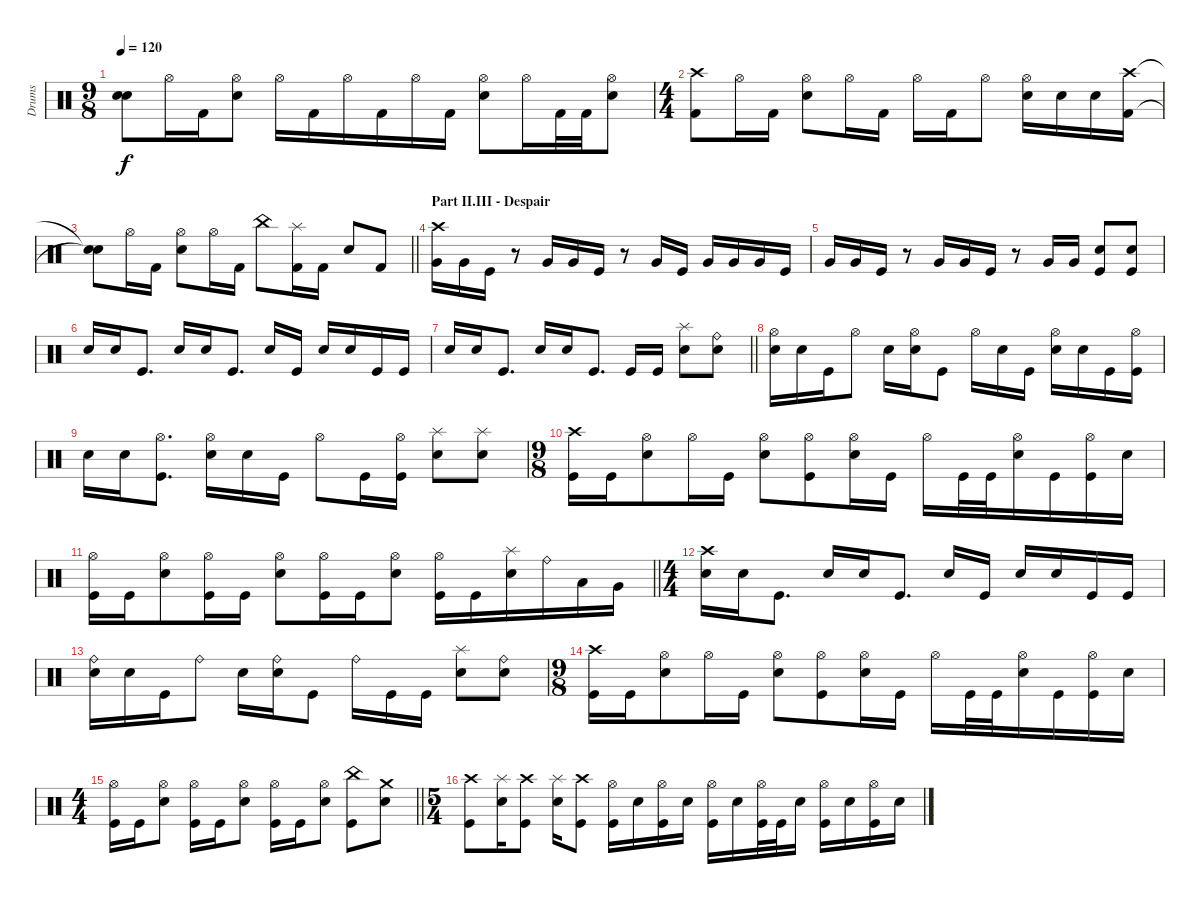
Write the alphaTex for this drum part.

\track ("Drums" "Drums") {instrument percussion}
\staff
\articulation defaults
\ts (9 8)
\tempo 120
\clef neutral
\ks c
("Snare (hit)"{t} "Snare (hit)"{t}).8{dy f} "Hi-Hat (open)".16 "Kick (hit) 2".16 ("Hi-Hat (open)" "Electric Snare (hit)").8 "Hi-Hat (open)".16 "Kick (hit) 2".16 "Hi-Hat (open)".16 "Kick (hit) 2".16 "Hi-Hat (open)".16 "Kick (hit) 2".16 ("Hi-Hat (open)" "Electric Snare (hit)").8 "Hi-Hat (open)".16 "Kick (hit) 2".32 "Kick (hit) 2".32 ("Hi-Hat (open)" "Electric Snare (hit)").8 |
\ts (4 4)
("Crash high (hit)" "Kick (hit) 2").8 "Hi-Hat (open)".16 "Kick (hit) 2".16 ("Hi-Hat (open)" "Electric Snare (hit)").8 "Hi-Hat (open)".16 "Kick (hit) 2".16 "Hi-Hat (open)".16 "Kick (hit) 2".16 "Hi-Hat (open)".8 ("Hi-Hat (open)" "Electric Snare (hit)").16 "Electric Snare (hit)".16 "Electric Snare (hit)".16 ("Crash high (hit)" "Kick (hit) 2").16 |
\barLineRight lightlight
("Snare (hit)"{t} "Snare (hit)"{t}).8 "Hi-Hat (open)".16 "Kick (hit) 2".16 ("Hi-Hat (open)" "Electric Snare (hit)").8 "Hi-Hat (open)".16 "Kick (hit) 2".16 "China (hit)".8 ("Splash (hit)" "Kick (hit) 2").16 "Kick (hit) 2".16 "Electric Snare (hit)".8 "Kick (hit) 2".8 |
\section ("" "Part II.III - Despair")
("Crash high (hit)" "Very Low Tom (hit)").16 "Very Low Tom (hit)".16 "Kick (hit)".16 r.8 "Very Low Tom (hit)".16 "Very Low Tom (hit)".16 "Kick (hit)".16 r.8 "Very Low Tom (hit)".16 "Kick (hit)".16 "Very Low Tom (hit)".16 "Very Low Tom (hit)".16 "Very Low Tom (hit)".16 "Kick (hit)".16 |
"Very Low Tom (hit)".16 "Very Low Tom (hit)".16 "Kick (hit)".16 r.8 "Very Low Tom (hit)".16 "Very Low Tom (hit)".16 "Kick (hit)".16 r.8 "Very Low Tom (hit)".16 "Very Low Tom (hit)".16 ("Electric Snare (hit)" "Kick (hit)").8 ("Electric Snare (hit)" "Kick (hit)").8 |
"Electric Snare (hit)".16 "Electric Snare (hit)".16 "Kick (hit)".8{d} "Electric Snare (hit)".16 "Electric Snare (hit)".16 "Kick (hit)".8{d} "Electric Snare (hit)".16 "Kick (hit)".16 "Electric Snare (hit)".16 "Electric Snare (hit)".16 "Kick (hit)".16 "Kick (hit)".16 |
\barLineRight lightlight "Electric Snare (hit)".16 "Electric Snare (hit)".16 "Kick (hit)".8{d} "Electric Snare (hit)".16 "Electric Snare (hit)".16 "Kick (hit)".8{d} "Kick (hit)".16 "Kick (hit)".16
("Splash (hit)" "Electric Snare (hit)").8 ("Ride (bell)" "Electric Snare (hit)").8 |
("Hi-Hat (open)" "Electric Snare (hit)").16 "Electric Snare (hit)".16 "Kick (hit)".16 "Hi-Hat (open)".8 "Electric Snare (hit)".16 ("Hi-Hat (open)" "Electric Snare (hit)").16 "Kick (hit)".8 "Hi-Hat (open)".16 "Electric Snare (hit)".16 "Kick (hit)".16 ("Hi-Hat (open)" "Electric Snare (hit)").16 "Electric Snare (hit)".16 "Kick (hit)".16 ("Hi-Hat (open)" "Kick (hit)").16 |
"Electric Snare (hit)".16 "Electric Snare (hit)".16 ("Hi-Hat (open)" "Kick (hit)").8{d} ("Hi-Hat (open)" "Electric Snare (hit)").16 "Electric Snare (hit)".16 "Kick (hit)".16 "Hi-Hat (open)".8 "Kick (hit)".16 ("Hi-Hat (open)" "Kick (hit)").16 ("Splash (hit)" "Electric Snare (hit)").8 ("Splash (hit)" "Electric Snare (hit)").8 |
\ts (9 8)
("Crash high (hit)" "Kick (hit)").16 "Kick (hit)".16 ("Hi-Hat (open)" "Electric Snare (hit)").8 "Hi-Hat (open)".16 "Kick (hit)".16 ("Hi-Hat (open)" "Electric Snare (hit)").8 ("Hi-Hat (open)" "Kick (hit)").8 ("Hi-Hat (open)" "Electric Snare (hit)").16 "Kick (hit)".16 "Hi-Hat (open)".16 "Kick (hit)".32 "Kick (hit)".32 ("Hi-Hat (open)" "Electric Snare (hit)").16 "Kick (hit)".16 ("Hi-Hat (open)" "Kick (hit)").16 "Electric Snare (hit)".16 |
\barLineRight lightlight
("Hi-Hat (open)" "Kick (hit)").16 "Kick (hit)".16 ("Hi-Hat (open)" "Electric Snare (hit)").8 ("Hi-Hat (open)" "Kick (hit)").16 "Kick (hit)".16 ("Hi-Hat (open)" "Electric Snare (hit)").8 ("Hi-Hat (open)" "Kick (hit)").16 "Kick (hit)".16 ("Hi-Hat (open)" "Electric Snare (hit)").8 ("Hi-Hat (open)" "Kick (hit)").16 "Kick (hit)".16 ("Splash (hit)" "Electric Snare (hit)").16 "Ride (bell)".16 "Low Tom (hit)".16 "Very Low Tom (hit)".16 |
\ts (4 4)
("Crash high (hit)" "Electric Snare (hit)").16 "Electric Snare (hit)".16 "Kick (hit)".8{d} "Electric Snare (hit)".16 "Electric Snare (hit)".16 "Kick (hit)".8{d} "Electric Snare (hit)".16 "Kick (hit)".16 "Electric Snare (hit)".16 "Electric Snare (hit)".16 "Kick (hit)".16 "Kick (hit)".16 |
("Ride (bell)" "Electric Snare (hit)").16 "Electric Snare (hit)".16 "Kick (hit)".16 "Ride (bell)".8 "Electric Snare (hit)".16 ("Ride (bell)" "Electric Snare (hit)").16 "Kick (hit)".8 "Ride (bell)".16 "Kick (hit)".16 "Kick (hit)".16 ("Splash (hit)" "Electric Snare (hit)").8 ("Ride (bell)" "Electric Snare (hit)").8 |
\ts (9 8)
("Crash high (hit)" "Kick (hit)").16 "Kick (hit)".16 ("Hi-Hat (open)" "Electric Snare (hit)").8 "Hi-Hat (open)".16 "Kick (hit)".16 ("Hi-Hat (open)" "Electric Snare (hit)").8 ("Hi-Hat (open)" "Kick (hit)").8 ("Hi-Hat (open)" "Electric Snare (hit)").16 "Kick (hit)".16 "Hi-Hat (open)".16 "Kick (hit)".32 "Kick (hit)".32 ("Hi-Hat (open)" "Electric Snare (hit)").16 "Kick (hit)".16 ("Hi-Hat (open)" "Kick (hit)").16 "Electric Snare (hit)".16 |
\ts (4 4)
\barLineRight lightlight
("Hi-Hat (open)" "Kick (hit)").16 "Kick (hit)".16 ("Hi-Hat (open)" "Electric Snare (hit)").8 ("Hi-Hat (open)" "Kick (hit)").16 "Kick (hit)".16 ("Hi-Hat (open)" "Electric Snare (hit)").8 ("Hi-Hat (open)" "Kick (hit)").16 "Kick (hit)".16 ("Hi-Hat (open)" "Electric Snare (hit)").8 ("China (hit)" "Kick (hit)").8 ("Crash medium (hit)" "Electric Snare (hit)").8 |
\ts (5 4)
\section ("" "")
("Crash high (hit)" "Kick (hit)").8 ("Splash (hit)" "Electric Snare (hit)").16 ("Crash high (hit)" "Kick (hit)").8 ("Splash (hit)" "Electric Snare (hit)").16 ("Crash high (hit)" "Kick (hit)").8 ("Hi-Hat (open)" "Kick (hit)").16 "Electric Snare (hit)".16 ("Hi-Hat (open)" "Kick (hit)").16 "Electric Snare (hit)".16 ("Hi-Hat (open)" "Kick (hit)").16 "Electric Snare (hit)".16 ("Hi-Hat (open)" "Kick (hit)").32 "Kick (hit)".32 "Electric Snare (hit)".16 ("Hi-Hat (open)" "Kick (hit)").16 "Electric Snare (hit)".16 ("Hi-Hat (open)" "Kick (hit)").16 "Electric Snare (hit)".16
